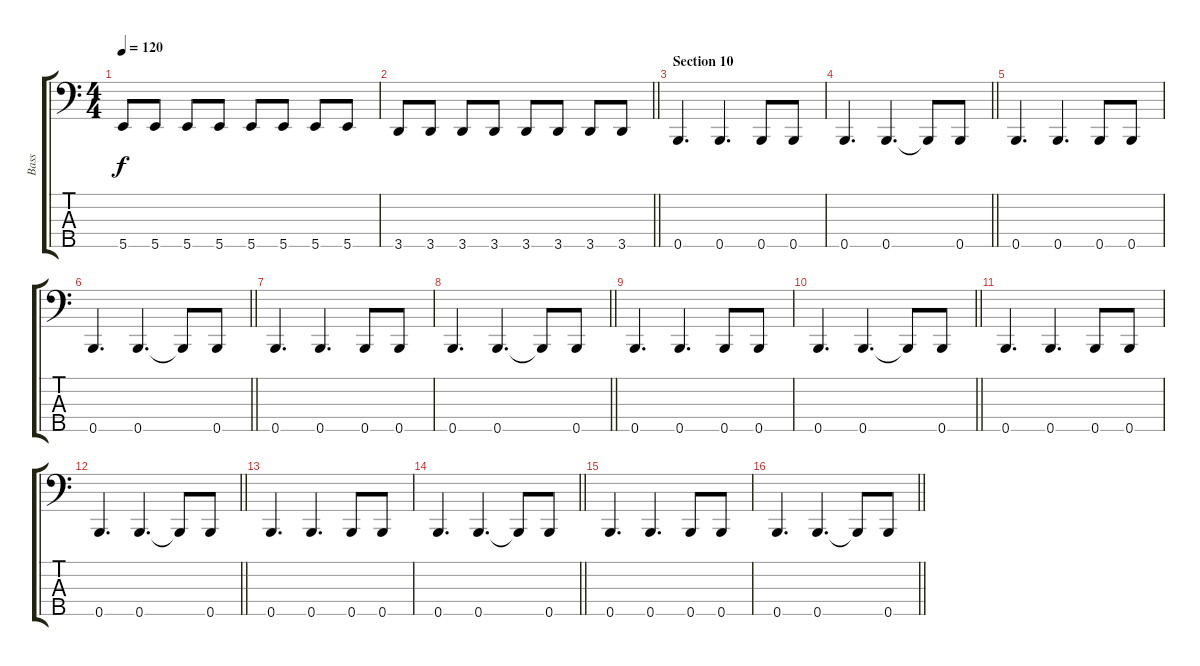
\track ("Bass" "Bass") {instrument electricbassfinger}
\staff {score tabs}
\tuning (G2 D2 A1 E1 B0) {hide}
\ts (4 4)
\tempo 120
\clef f4
\ks c
5.5.8{dy f} 5.5.8 5.5.8 5.5.8 5.5.8 5.5.8 5.5.8 5.5.8 |
\barLineRight lightlight
3.5.8 3.5.8 3.5.8 3.5.8 3.5.8 3.5.8 3.5.8 3.5.8 |
\section ("" "Section 10")
0.5.4{d} 0.5.4{d} 0.5.8 0.5.8 |
\barLineRight lightlight
0.5.4{d} 0.5.4{d} 0.5{t}.8 0.5.8 |
0.5.4{d} 0.5.4{d} 0.5.8 0.5.8 |
\barLineRight lightlight
0.5.4{d} 0.5.4{d} 0.5{t}.8 0.5.8 |
0.5.4{d} 0.5.4{d} 0.5.8 0.5.8 |
\barLineRight lightlight
0.5.4{d} 0.5.4{d} 0.5{t}.8 0.5.8 |
0.5.4{d} 0.5.4{d} 0.5.8 0.5.8 |
\barLineRight lightlight
0.5.4{d} 0.5.4{d} 0.5{t}.8 0.5.8 |
0.5.4{d} 0.5.4{d} 0.5.8 0.5.8 |
\barLineRight lightlight
0.5.4{d} 0.5.4{d} 0.5{t}.8 0.5.8 |
0.5.4{d} 0.5.4{d} 0.5.8 0.5.8 |
\barLineRight lightlight
0.5.4{d} 0.5.4{d} 0.5{t}.8 0.5.8 |
0.5.4{d} 0.5.4{d} 0.5.8 0.5.8 |
\barLineRight lightlight
0.5.4{d} 0.5.4{d} 0.5{t}.8 0.5.8
